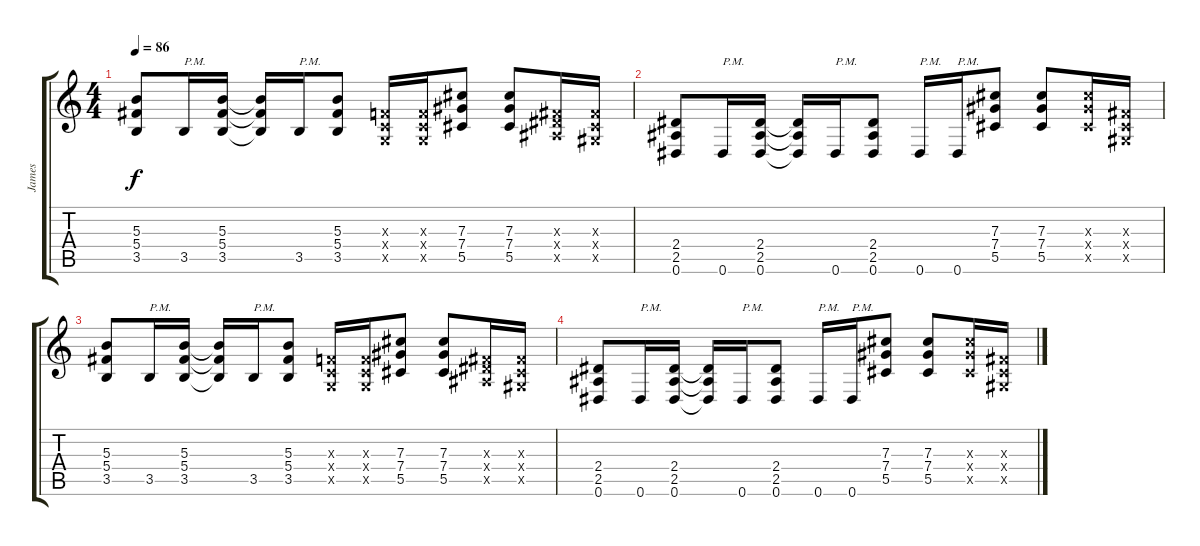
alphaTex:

\track ("James" "James") {instrument overdrivenguitar}
\staff {score tabs}
\tuning (Eb4 Bb3 Gb3 Db3 Ab2 Eb2) {hide}
\ts (4 4)
\tempo 86
\clef g2
\ks c
(5.3 5.4 3.5).8{dy f} 3.5.16{txt "P.M."} (5.3 5.4 3.5).16 (5.3{t} 5.4{t} 3.5{t}).16 3.5.16{txt "P.M."} (5.3 5.4 3.5).8 (-1.3{x} -1.4{x} -1.5{x}).16 (-1.3{x} -1.4{x} -1.5{x}).16 (7.3 7.4 5.5).8 (7.3 7.4 5.5).8 (0.3{x} 2.4{x} 2.5{x}).16 (0.3{x} 0.4{x} 0.5{x}).16 |
(2.4 2.5 0.6).8 0.6.16{txt "P.M."} (2.4 2.5 0.6).16 (2.4{t} 2.5{t} 0.6{t}).16 0.6.16{txt "P.M."} (2.4 2.5 0.6).8 0.6.16{txt "P.M."} 0.6.16{txt "P.M."} (7.3 7.4 5.5).8 (7.3 7.4 5.5).8 (7.3{x} 7.4{x} 5.5{x}).16 (0.3{x} 0.4{x} 0.5{x}).16 |
(5.3 5.4 3.5).8 3.5.16{txt "P.M."} (5.3 5.4 3.5).16 (5.3{t} 5.4{t} 3.5{t}).16 3.5.16{txt "P.M."} (5.3 5.4 3.5).8 (-1.3{x} -1.4{x} -1.5{x}).16 (-1.3{x} -1.4{x} -1.5{x}).16 (7.3 7.4 5.5).8 (7.3 7.4 5.5).8 (0.3{x} 2.4{x} 2.5{x}).16 (0.3{x} 0.4{x} 0.5{x}).16 |
(2.4 2.5 0.6).8 0.6.16{txt "P.M."} (2.4 2.5 0.6).16 (2.4{t} 2.5{t} 0.6{t}).16 0.6.16{txt "P.M."} (2.4 2.5 0.6).8 0.6.16{txt "P.M."} 0.6.16{txt "P.M."} (7.3 7.4 5.5).8 (7.3 7.4 5.5).8 (7.3{x} 7.4{x} 5.5{x}).16 (0.3{x} 0.4{x} 0.5{x}).16
